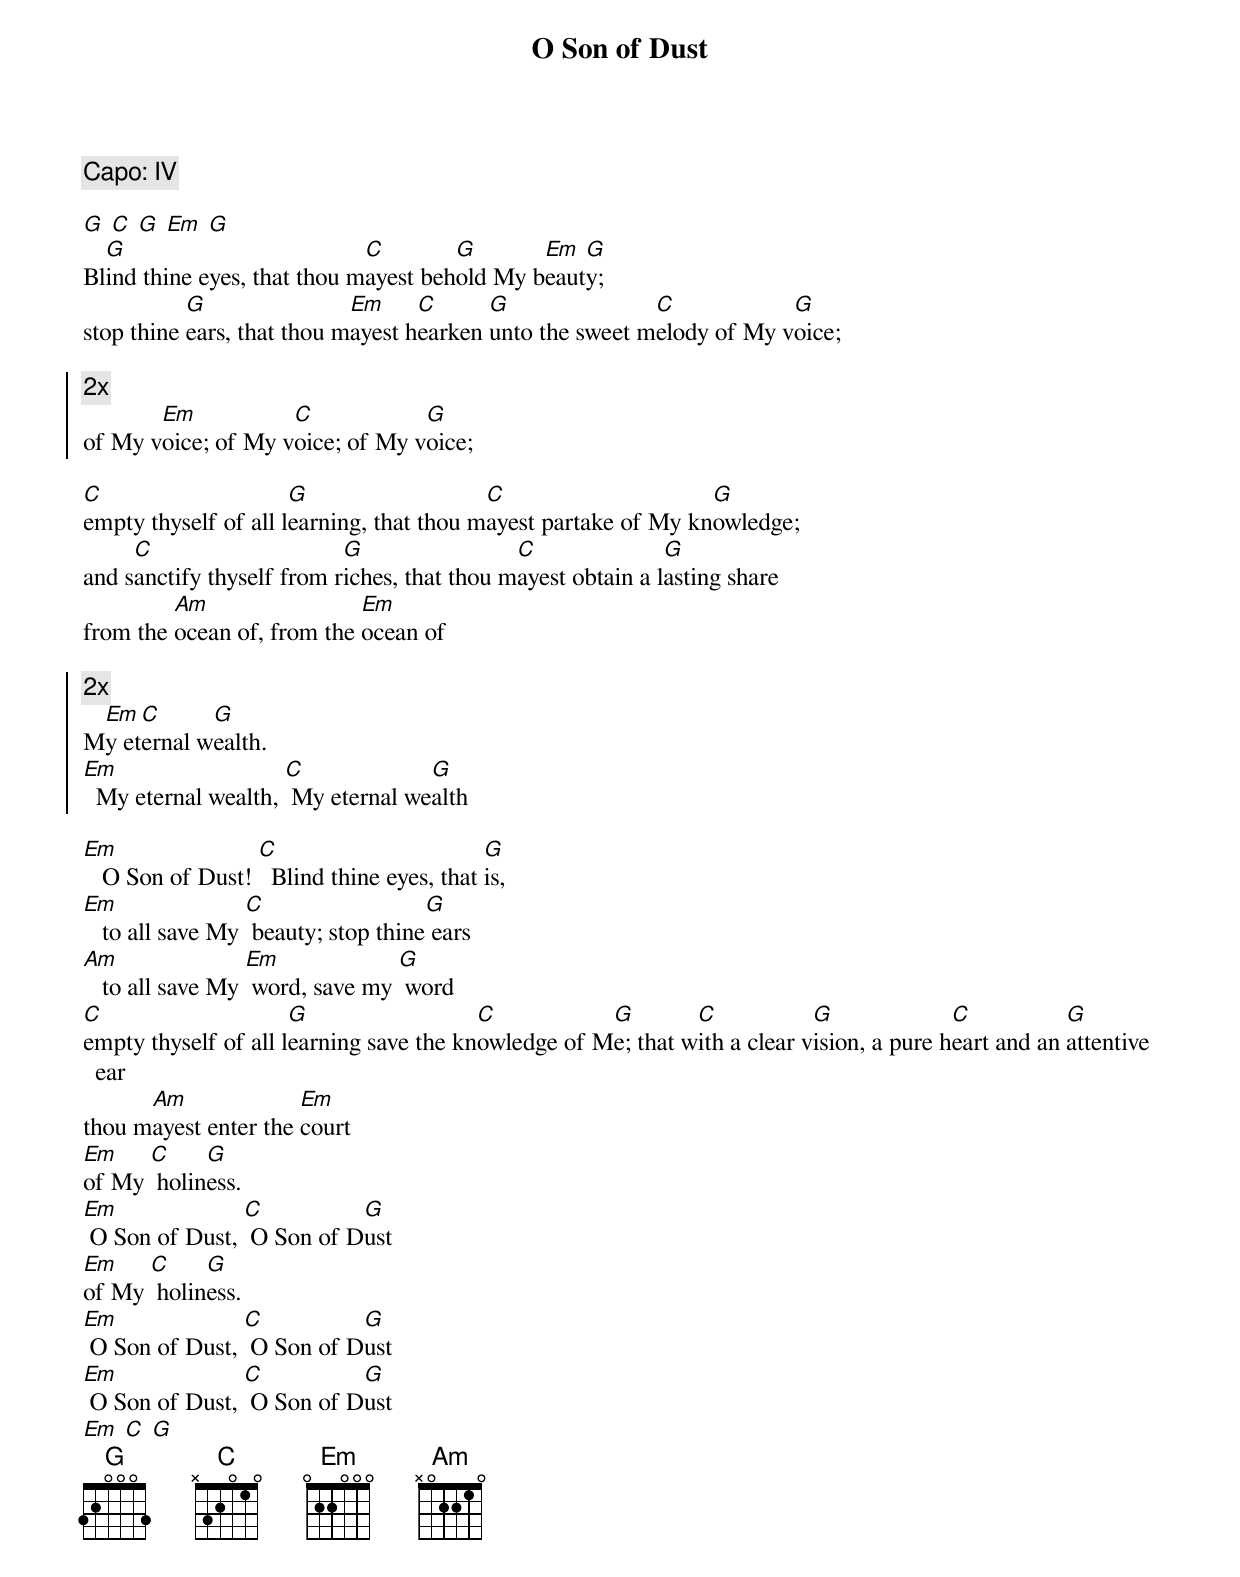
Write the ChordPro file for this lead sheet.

{title: O Son of Dust}
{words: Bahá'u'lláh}
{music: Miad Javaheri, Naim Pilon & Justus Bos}
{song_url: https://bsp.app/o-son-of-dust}
{c: Capo: IV}

[G] [C] [G] [Em] [G]
Bl[G]ind thine eyes, that thou m[C]ayest beh[G]old My b[Em]eaut[G]y;
stop thine [G]ears, that thou m[Em]ayest h[C]earken [G]unto the sweet m[C]elody of My v[G]oice;

{soc}
{c: 2x}
of My v[Em]oice; of My v[C]oice; of My v[G]oice;
{eoc}

[C]empty thyself of all l[G]earning, that thou m[C]ayest partake of My kn[G]owledge;
and s[C]anctify thyself from r[G]iches, that thou m[C]ayest obtain a l[G]asting share
from the [Am]ocean of, from the [Em]ocean of

{soc}
{c: 2x}
M[Em]y et[C]ernal w[G]ealth.
[Em]  My eternal wealth, [C] My eternal we[G]alth
{eoc}

[Em]   O Son of Dust! [C]  Blind thine eyes, that [G]is,
[Em]   to all save My [C] beauty; stop thine[G] ears
[Am]   to all save My [Em] word, save my [G] word
[C]empty thyself of all l[G]earning save the kn[C]owledge of M[G]e; that w[C]ith a clear v[G]ision, a pure h[C]eart and an [G]attentive ear
thou m[Am]ayest enter the [Em]court
[Em]of My [C] holin[G]ess.
[Em] O Son of Dust, [C] O Son of D[G]ust
[Em]of My [C] holin[G]ess.
[Em] O Son of Dust, [C] O Son of D[G]ust
[Em] O Son of Dust, [C] O Son of D[G]ust
[Em] [C] [G]
